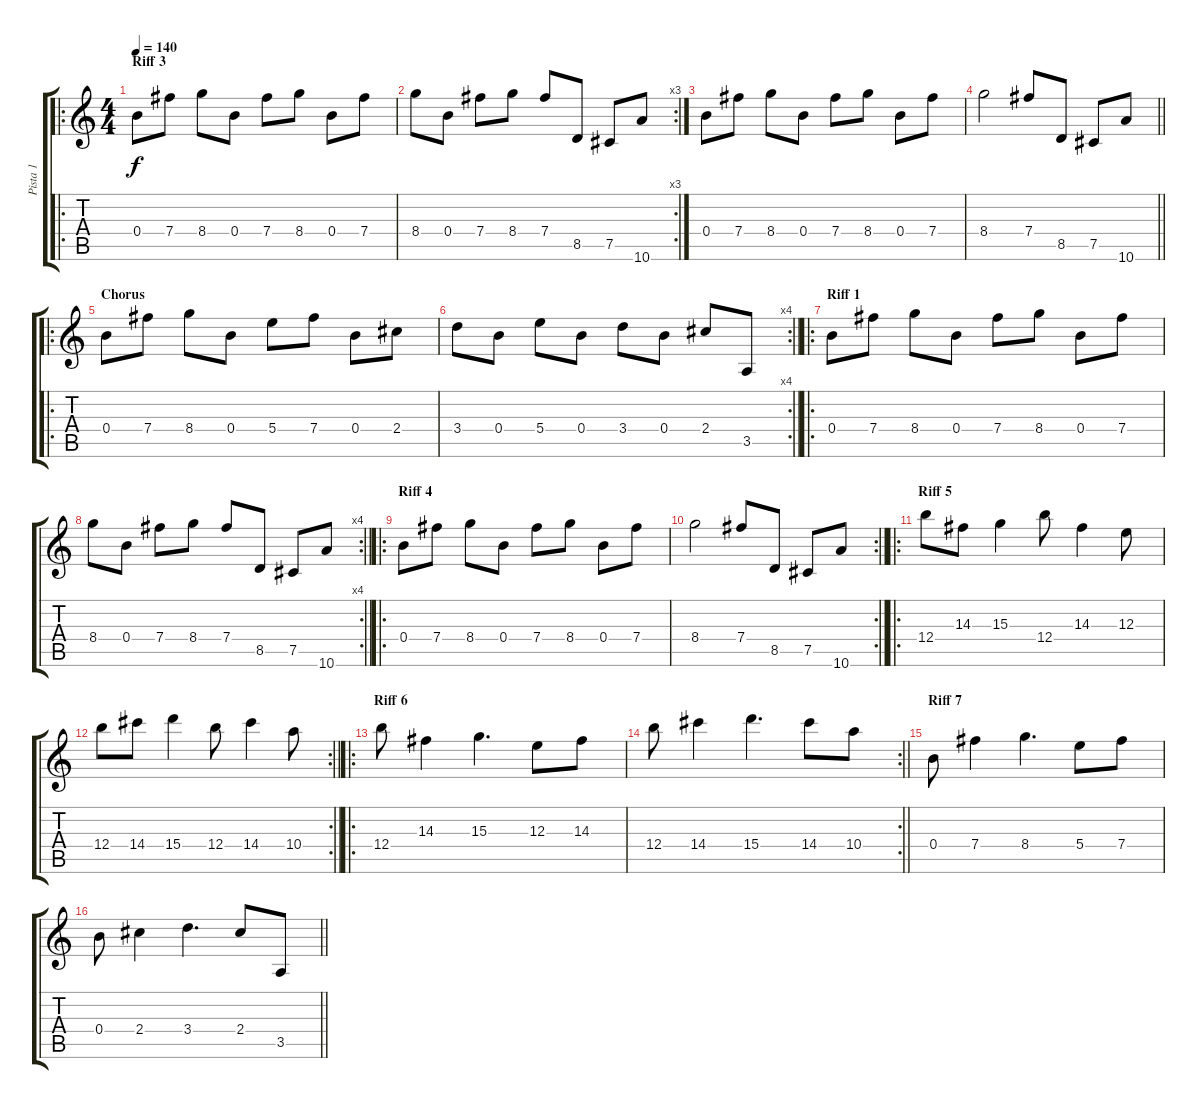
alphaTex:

\track ("Pista 1" "Pista 1") {instrument distortionguitar}
\staff {score tabs}
\tuning (Db3 Ab3 E3 B3 Gb2 B2) {hide}
\ro
\ts (4 4)
\section ("" "Riff 3")
\tempo 140
\clef g2
\ks c
0.4.8{dy f} 7.4.8 8.4.8 0.4.8 7.4.8 8.4.8 0.4.8 7.4.8 |
\rc 3
8.4.8 0.4.8 7.4.8 8.4.8 7.4.8 8.5.8 7.5.8 10.6.8 |
0.4.8 7.4.8 8.4.8 0.4.8 7.4.8 8.4.8 0.4.8 7.4.8 |
\barLineRight lightlight
8.4.2 7.4.8 8.5.8 7.5.8 10.6.8 |
\ro
\section ("" "Chorus")
0.4.8 7.4.8 8.4.8 0.4.8 5.4.8 7.4.8 0.4.8 2.4.8 |
\rc 4
\barLineRight lightlight
3.4.8 0.4.8 5.4.8 0.4.8 3.4.8 0.4.8 2.4.8 3.5.8 |
\ro
\section ("" "Riff 1")
0.4.8 7.4.8 8.4.8 0.4.8 7.4.8 8.4.8 0.4.8 7.4.8 |
\rc 4
\barLineRight lightlight
8.4.8 0.4.8 7.4.8 8.4.8 7.4.8 8.5.8 7.5.8 10.6.8 |
\ro
\section ("" "Riff 4")
0.4.8 7.4.8 8.4.8 0.4.8 7.4.8 8.4.8 0.4.8 7.4.8 |
\rc 2
\barLineRight lightlight
8.4.2 7.4.8 8.5.8 7.5.8 10.6.8 |
\ro
\section ("" "Riff 5")
12.4.8 14.3.8 15.3.4 12.4.8 14.3.4 12.3.8 |
\rc 2
\barLineRight lightlight
12.4.8 14.4.8 15.4.4 12.4.8 14.4.4 10.4.8 |
\ro
\section ("" "Riff 6")
12.4.8 14.3.4 15.3.4{d} 12.3.8 14.3.8 |
\rc 2
\barLineRight lightlight
12.4.8 14.4.4 15.4.4{d} 14.4.8 10.4.8 |
\section ("" "Riff 7")
0.4.8 7.4.4 8.4.4{d} 5.4.8 7.4.8 |
\barLineRight lightlight
0.4.8 2.4.4 3.4.4{d} 2.4.8 3.5.8
